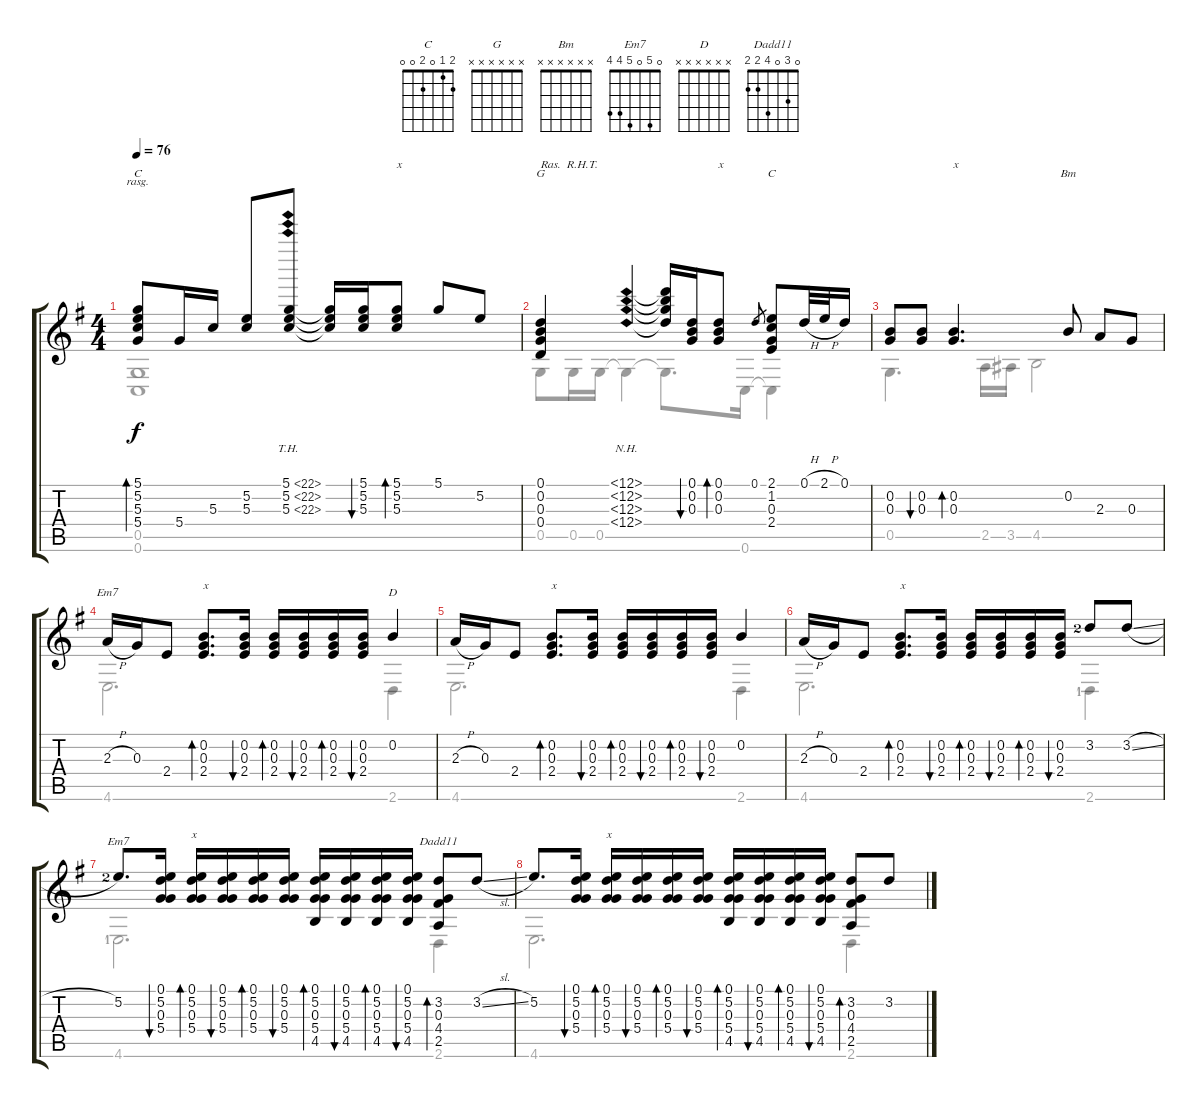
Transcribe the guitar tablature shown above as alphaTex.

\track "" {instrument acousticguitarsteel}
\staff {score tabs}
\tuning (D4 B3 G3 D3 G2 C2) {hide}
\chord ("C" 5 5 5 5 0 0) {barre 5}
\chord ("G" x x x x x x)
\chord ("C" 2 1 0 2 0 0)
\chord ("Bm" x x x x x x)
\chord ("Em7" 0 0 0 2 4 4)
\chord ("D" x x x x x x)
\chord ("Em7" 0 5 0 5 4 4)
\chord ("Dadd11" 0 3 0 4 2 2)
\voice
\ts (4 4)
\tempo 76
\clef g2
\ks g
(5.1 5.2 5.3 5.4).8{bd 120 ch "C" rasg ii dy f} 5.4.16 5.3.16 (5.2 5.3).8 (5.1{th 17} 5.2{th 17} 5.3{th 17}).8 (5.1{t} 5.2{t} 5.3{t}).16 (5.1 5.2 5.3).16{bu 120} (5.1 5.2 5.3).8{bd 120 txt "x"} 5.1.8 5.2.8 |
(0.1 0.2 0.3 0.4).4{ch "G" txt "Ras.  R.H.T."} (12.1{nh} 12.2{nh} 12.3{nh} 12.4{nh}).4 (12.1{t} 12.2{t} 12.3{t} 12.4{t}).16 (0.1 0.2 0.3).16{bu 30} (0.1 0.2 0.3).8{bd 30 txt "x"} 0.1.8{gr} (2.1 1.2 0.3 2.4).8{ch "C"} 0.1{h}.32 2.1{h}.32 0.1.16 |
(0.2 0.3).8 (0.2 0.3).8{bu 120} (0.2 0.3).4{d bd 120 txt "x"} 0.2.8{ch "Bm"} 2.3.8 0.3.8 |
2.3{h}.16{ch "Em7"} 0.3.16 2.4.8 (0.2 0.3 2.4).8{d bd 30 txt "x"} (0.2 0.3 2.4).16{bu 30} (0.2 0.3 2.4).16{bd 30} (0.2 0.3 2.4).16{bu 30} (0.2 0.3 2.4).16{bd 120} (0.2 0.3 2.4).16{bu 30} 0.2.4{ch "D"} |
2.3{h}.16 0.3.16 2.4.8 (0.2 0.3 2.4).8{d bd 120 txt "x"} (0.2 0.3 2.4).16{bu 120} (0.2 0.3 2.4).16{bd 120} (0.2 0.3 2.4).16{bu 120} (0.2 0.3 2.4).16{bd 120} (0.2 0.3 2.4).16{bu 120} 0.2.4 |
2.3{h}.16 0.3.16 2.4.8 (0.2 0.3 2.4).8{d bd 120 txt "x"} (0.2 0.3 2.4).16{bu 120} (0.2 0.3 2.4).16{bd 120} (0.2 0.3 2.4).16{bu 120} (0.2 0.3 2.4).16{bd 120} (0.2 0.3 2.4).16{bu 120} 3.2{lf 3}.8 3.2{sl}.8 |
5.2{lf 3}.8{d ch "Em7"} (0.1 5.2 0.3 5.4).16{bu 30} (0.1 5.2 0.3 5.4).16{bd 30 txt "x"} (0.1 5.2 0.3 5.4).16{bu 30} (0.1 5.2 0.3 5.4).16{bd 30} (0.1 5.2 0.3 5.4).16{bu 30} (0.1 5.2 0.3 5.4 4.5).16{bd 30} (0.1 5.2 0.3 5.4 4.5).16{bu 30} (0.1 5.2 0.3 5.4 4.5).16{bd 30} (0.1 5.2 0.3 5.4 4.5).16{bu 30} (3.2 0.3 4.4 2.5).8{bd 30 ch "Dadd11"} 3.2{sl}.8 |
5.2.8{d} (0.1 5.2 0.3 5.4).16{bu 30} (0.1 5.2 0.3 5.4).16{bd 30 txt "x"} (0.1 5.2 0.3 5.4).16{bu 30} (0.1 5.2 0.3 5.4).16{bd 30} (0.1 5.2 0.3 5.4).16{bu 30} (0.1 5.2 0.3 5.4 4.5).16{bd 30} (0.1 5.2 0.3 5.4 4.5).16{bu 30} (0.1 5.2 0.3 5.4 4.5).16{bd 30} (0.1 5.2 0.3 5.4 4.5).16{bu 30} (3.2 0.3 4.4 2.5).8{bd 30} 3.2{sl}.8
\voice
\clef g2
\ottava regular
\simile none
\ks g
(0.5 0.6).1{dy f} |
0.5.8 0.5.16 0.5.16 0.5{t}.4 0.5{t}.8{d} 0.6.16 0.6{t}.4 |
0.5.4{d} 2.5.16 3.5.16 4.5.2 |
4.6.2{d} 2.6.4 |
4.6.2{d} 2.6.4 |
4.6.2{d} 2.6{lf 2}.4 |
4.6{lf 2}.2{d} 2.6.4 |
4.6.2{d} 2.6.4
